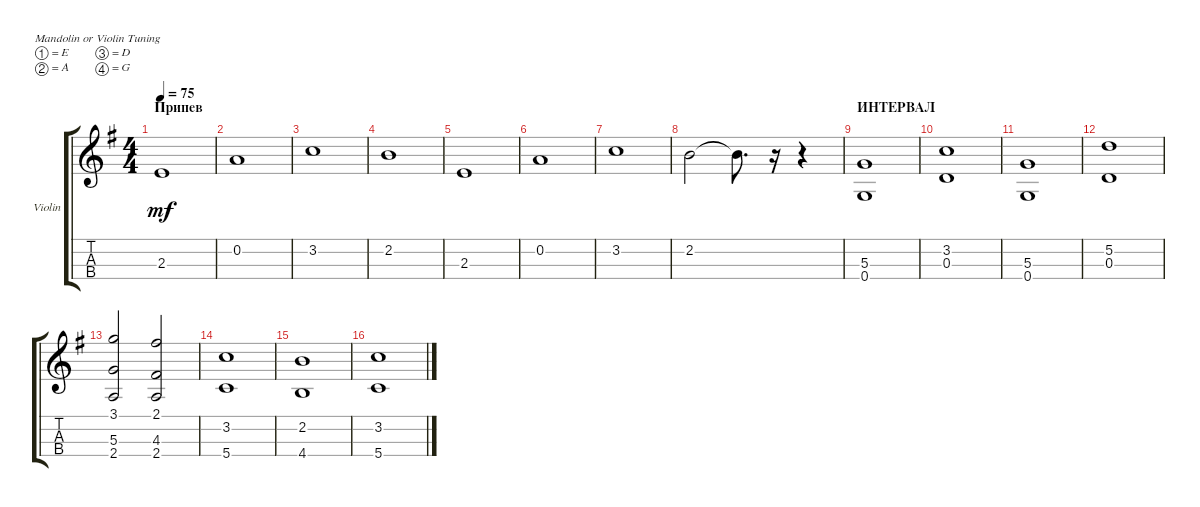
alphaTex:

\bracketExtendMode groupsimilarinstruments
\firstSystemTrackNameOrientation horizontal
\otherSystemsTrackNameOrientation horizontal
\track ("Violin" "Violin") {instrument violin}
\staff {score tabs}
\tuning (E5 A4 D4 G3)
\ts (4 4)
\section ("" "Припев")
\tempo 75
\clef g2
\ks eminor
2.3.1{dy mf} |
0.2.1 |
3.2.1 |
2.2.1 |
2.3.1 |
0.2.1 |
3.2.1 |
2.2.2 2.2{t}.8{d} r.16 r.4 |
\section ("" "ИНТЕРВАЛ")
(0.4 5.3).1 |
(0.3 3.2).1 |
(0.4 5.3).1 |
(0.3 5.2).1 |
(2.4 5.3 3.1).2 (2.4 4.3 2.1).2 |
(5.4 3.2).1 |
(4.4 2.2).1 |
(5.4 3.2).1
